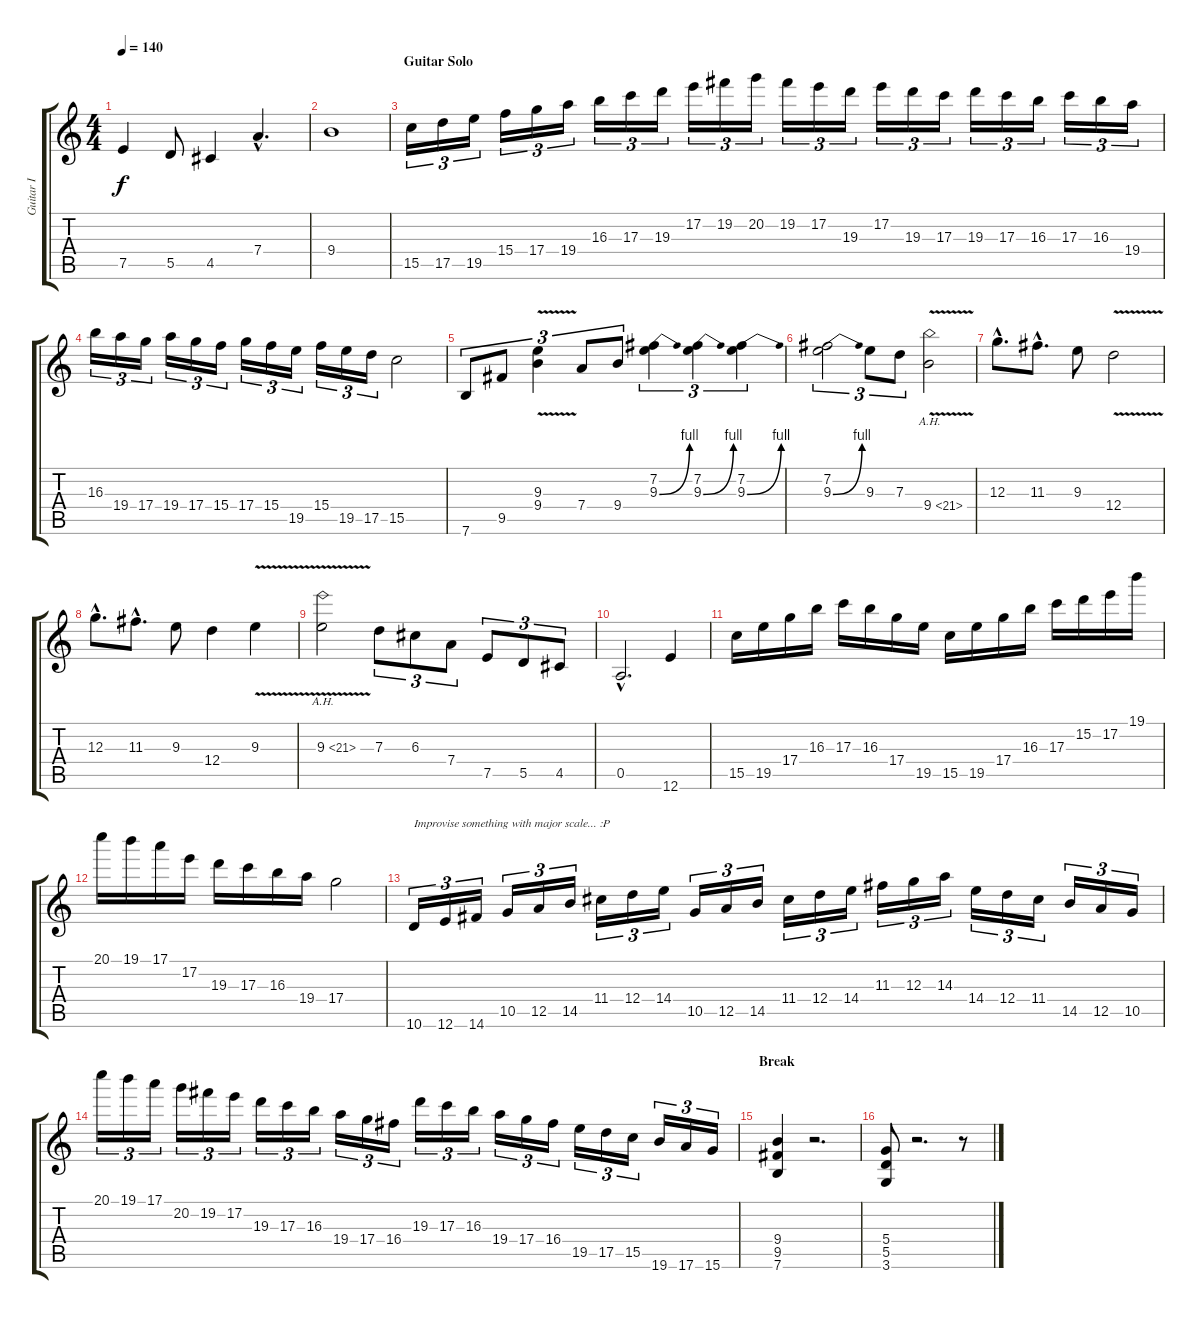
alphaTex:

\track ("Guitar I" "Guitar I") {instrument distortionguitar}
\staff {score tabs}
\tuning (E4 B3 G3 D3 A2 E2) {hide}
\ts (4 4)
\tempo 140
\clef g2
\ks c
7.5.4{dy f} 5.5.8 4.5.4 7.4{hac}.4{d} |
9.4.1 |
\section ("" "Guitar Solo")
15.5.16{tu (3 2)} 17.5.16{tu (3 2)} 19.5.16{tu (3 2)} 15.4.16{tu (3 2)} 17.4.16{tu (3 2)} 19.4.16{tu (3 2)} 16.3.16{tu (3 2)} 17.3.16{tu (3 2)} 19.3.16{tu (3 2)} 17.2.16{tu (3 2)} 19.2.16{tu (3 2)} 20.2.16{tu (3 2)} 19.2.16{tu (3 2)} 17.2.16{tu (3 2)} 19.3.16{tu (3 2)} 17.2.16{tu (3 2)} 19.3.16{tu (3 2)} 17.3.16{tu (3 2)} 19.3.16{tu (3 2)} 17.3.16{tu (3 2)} 16.3.16{tu (3 2)} 17.3.16{tu (3 2)} 16.3.16{tu (3 2)} 19.4.16{tu (3 2)} |
16.3.16{tu (3 2)} 19.4.16{tu (3 2)} 17.4.16{tu (3 2)} 19.4.16{tu (3 2)} 17.4.16{tu (3 2)} 15.4.16{tu (3 2)} 17.4.16{tu (3 2)} 15.4.16{tu (3 2)} 19.5.16{tu (3 2)} 15.4.16{tu (3 2)} 19.5.16{tu (3 2)} 17.5.16{tu (3 2)} 15.5.2 |
7.6.8{tu (3 2)} 9.5.8{tu (3 2)} (9.3{v} 9.4{v}).4{tu (3 2)} 7.4.8{tu (3 2)} 9.4.8{tu (3 2)} (7.2 9.3{be (bend 0 0 60 4)}).4{tu (3 2)} (7.2 9.3{be (bend 0 0 60 4)}).4{tu (3 2)} (7.2 9.3{be (bend 0 0 60 4)}).4{tu (3 2)} |
(7.2 9.3{be (bend 0 0 60 4)}).2{tu (3 2)} 9.3.8{tu (3 2)} 7.3.8{tu (3 2)} 9.4{ah 12 v}.2 |
12.3{hac}.8{d} 11.3{hac}.8{d} 9.3.8 12.4{v}.2 |
12.3{hac}.8{d} 11.3{hac}.8{d} 9.3.8 12.4.4 9.3{v}.4 |
9.3{ah 12 v}.2 7.3.8{tu (3 2)} 6.3.8{tu (3 2)} 7.4.8{tu (3 2)} 7.5.8{tu (3 2)} 5.5.8{tu (3 2)} 4.5.8{tu (3 2)} |
0.5{hac}.2{d} 12.6.4 |
15.5.16 19.5.16 17.4.16 16.3.16 17.3.16 16.3.16 17.4.16 19.5.16 15.5.16 19.5.16 17.4.16 16.3.16 17.3.16 15.2.16 17.2.16 19.1.16 |
20.1.16 19.1.16 17.1.16 17.2.16 19.3.16 17.3.16 16.3.16 19.4.16 17.4.2 |
10.6.16{tu (3 2) txt "Improvise something with major scale... :P"} 12.6.16{tu (3 2)} 14.6.16{tu (3 2)} 10.5.16{tu (3 2)} 12.5.16{tu (3 2)} 14.5.16{tu (3 2)} 11.4.16{tu (3 2)} 12.4.16{tu (3 2)} 14.4.16{tu (3 2)} 10.5.16{tu (3 2)} 12.5.16{tu (3 2)} 14.5.16{tu (3 2)} 11.4.16{tu (3 2)} 12.4.16{tu (3 2)} 14.4.16{tu (3 2)} 11.3.16{tu (3 2)} 12.3.16{tu (3 2)} 14.3.16{tu (3 2)} 14.4.16{tu (3 2)} 12.4.16{tu (3 2)} 11.4.16{tu (3 2)} 14.5.16{tu (3 2)} 12.5.16{tu (3 2)} 10.5.16{tu (3 2)} |
20.1.16{tu (3 2)} 19.1.16{tu (3 2)} 17.1.16{tu (3 2)} 20.2.16{tu (3 2)} 19.2.16{tu (3 2)} 17.2.16{tu (3 2)} 19.3.16{tu (3 2)} 17.3.16{tu (3 2)} 16.3.16{tu (3 2)} 19.4.16{tu (3 2)} 17.4.16{tu (3 2)} 16.4.16{tu (3 2)} 19.3.16{tu (3 2)} 17.3.16{tu (3 2)} 16.3.16{tu (3 2)} 19.4.16{tu (3 2)} 17.4.16{tu (3 2)} 16.4.16{tu (3 2)} 19.5.16{tu (3 2)} 17.5.16{tu (3 2)} 15.5.16{tu (3 2)} 19.6.16{tu (3 2)} 17.6.16{tu (3 2)} 15.6.16{tu (3 2)} |
\section ("" "Break")
(9.4 9.5 7.6).4 r.2{d} |
(5.4 5.5 3.6).8 r.2{d} r.8
